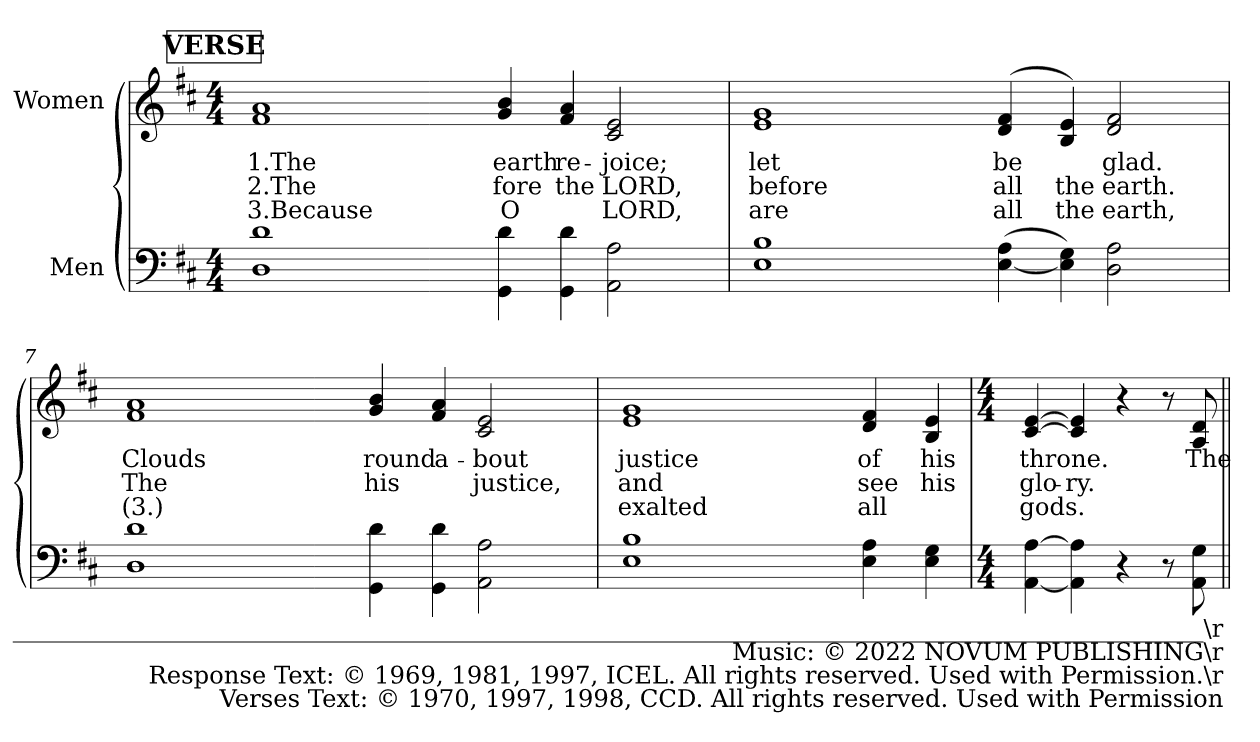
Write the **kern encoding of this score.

**kern	**kern	**text	**text	**text
*part2	*part1	*part1	*part1	*part1
*staff2	*staff1	*staff1	*staff1	*staff1
*I"Men	*I"Women	*	*	*
!!LO:LB:g=z
*clefF4	*clefG2	*	*	*
*k[f#c#]	*k[f#c#]	*	*	*
*D:	*D:	*	*	*
*M4/4	*M4/4	*	*	*
!!LO:REH:place=s1:a:B:t=VERSE
=5	=5	=5	=5	=5
*	*^	*	*	*
!	!	!	!LO:LY:b	!LO:LY:b	!LO:LY:b
1D 1d	1f# 1a	8a\Lyy	1.The	2.The	3.Because
!	!	!	!LO:LY:b	!LO:LY:b	!
.	.	8a\Jyy	LORD	mountains	.
!	!	!	!LO:LY:b	!	!
.	.	8a/Lyy	is	.	.
!	!	!	!LO:LY:b	!LO:LY:b	!
.	.	8a/Jyy	king;	melt	.
!	!	!	!	!LO:LY:b	!LO:LY:b
.	.	8a/Lyy	.	like	you,
!	!	!	!LO:LY:b	!LO:LY:b	!
.	.	8a/Jyy	let	wax	.
.	.	8a/Lyy	.	.	.
!	!	!	!LO:LY:b	!LO:LY:b	!
.	.	8a/Jyy	the	be-	.
!	!	!	!LO:LY:b	!LO:LY:b	!LO:LY:b
4GG 4d	4g 4b	8b\Lyy	earth	-fore	O
.	.	8b\Jyy	.	.	.
!	!	!	!LO:LY:b	!LO:LY:b	!
4GG 4d	4f# 4a	4a/yy	re-	the	.
!	!	!	!LO:LY:b	!LO:LY:b	!LO:LY:b
2AA 2A	2c# 2e	8e\Lyy	-joice;	LORD,	LORD,
.	.	8e\Jyy	.	.	.
.	.	8e/Lyy	.	.	.
.	.	8e/Jyy	.	.	.
!!LO:LB:g=z	!!
=6	=6	=6	=6	=6	=6
!	!	!	!LO:LY:b	!LO:LY:b	!LO:LY:b
1E 1B	1e 1g	8g\Lyy	let	before	are
.	.	8g\Jyy	.	.	.
!	!	!	!LO:LY:b	!LO:LY:b	!LO:LY:b
.	.	8g/Lyy	the	the	the
!	!	!	!	!	!LO:LY:b
.	.	8g/Jyy	.	.	Most
!	!	!	!LO:LY:b	!LO:LY:b	!LO:LY:b
.	.	8g/Lyy	many	LORD	High
.	.	8g/Jyy	.	.	.
!	!	!	!LO:LY:b	!LO:LY:b	!LO:LY:b
.	.	8g/Lyy	islands	of	over
.	.	8g/Jyy	.	.	.
!	!	!	!LO:LY:b	!LO:LY:b	!LO:LY:b
(>[<4E 4A	(<4d 4f#	8f#/Lyy	be	all	all
.	.	8f#/Jyy	.	.	.
!	!	!	!	!LO:LY:b	!LO:LY:b
4E] 4G)	4B 4e)	4e/yy	.	the	the
!	!	!	!LO:LY:b	!LO:LY:b	!LO:LY:b
2D 2A	2d 2f#	8f#\Lyy	glad.	earth.	earth,
.	.	8f#\Jyy	.	.	.
.	.	8f#/Lyy	.	.	.
.	.	8f#/Jyy	.	.	.
!!LO:PB:g=z	!!
=7	=7	=7	=7	=7	=7
!	!	!	!LO:LY:b	!LO:LY:b	!LO:LY:b
1D 1d	1f# 1a	8a\Lyy	Clouds	The	(3.)
.	.	8a\Jyy	.	.	.
!	!	!	!LO:LY:b	!	!
.	.	8a/Lyy	and	.	.
!	!	!	!	!LO:LY:b	!
.	.	8a/Jyy	.	heavens	.
!	!	!	!LO:LY:b	!	!
.	.	8a/Lyy	darkness	.	.
.	.	8a/Jyy	.	.	.
!	!	!	!LO:LY:b	!LO:LY:b	!
.	.	8a/Lyy	are	proclaim	.
.	.	8a/Jyy	.	.	.
!	!	!	!LO:LY:b	!LO:LY:b	!
4GG 4d	4g 4b	8b\Lyy	round	his	.
.	.	8b\Jyy	.	.	.
!	!	!	!LO:LY:b	!	!
4GG 4d	4f# 4a	4a/yy	a-	.	.
!	!	!	!LO:LY:b	!LO:LY:b	!
2AA 2A	2c# 2e	8e\Lyy	-bout	justice,	.
!	!	!	!LO:LY:b	!	!
.	.	8e\Jyy	him,	.	.
.	.	8e/Lyy	.	.	.
.	.	8e/Jyy	.	.	.
!!LO:LB:g=z	!!
=8	=8	=8	=8	=8	=8
!	!	!	!LO:LY:b	!LO:LY:b	!LO:LY:b
1E 1B	1e 1g	8g\Lyy	justice	and	exalted
!	!	!	!LO:LY:b	!	!
.	.	8g\Jyy	and	.	.
!	!	!	!LO:LY:b	!	!
.	.	8g/Lyy	judgment	.	.
!	!	!	!	!LO:LY:b	!LO:LY:b
.	.	8g/Jyy	.	all	far
!	!	!	!LO:LY:b	!	!
.	.	8g/Lyy	are	.	.
!	!	!	!LO:LY:b	!	!
.	.	8g/Jyy	the	.	.
!	!	!	!LO:LY:b	!LO:LY:b	!LO:LY:b
.	.	8g/Lyy	foundation	peoples	above
.	.	8g/Jyy	.	.	.
!	!	!	!LO:LY:b	!LO:LY:b	!LO:LY:b
4E 4A	4d 4f#	8f#/Lyy	of	see	all
.	.	8f#/Jyy	.	.	.
!	!	!	!LO:LY:b	!LO:LY:b	!
4E 4G	4B 4e	4e/yy	his	his	.
=9	=9	=9	=9	=9	=9
*M4/4	*M4/4	*	*	*	*
!	!	!	!LO:LY:b	!LO:LY:b	!LO:LY:b
[4AA\ [4A\	[4c#/ [4e/	[4e/yy	throne.	glo-	gods.
!	!	!	!	!LO:LY:b	!
4AA\] 4A\]	4c#/] 4e/]	4e/yy]	.	-ry.	.
4r	4r	2ryy	.	.	.
8r	8r	.	.	.	.
!	!	!	!LO:LY:b	!	!
8AA\ 8G\	8A/ 8d/	.	The	.	.
*	*v	*v	*	*	*
!LO:TX:b:t=__________________________________________________________________________________________________\r\nMusic&colon; © 2022 NOVUM PUBLISHING\r\nResponse Text&colon; © 1969, 1981, 1997, ICEL. All rights reserved. Used with Permission.\r\nVerses Text&colon; © 1970, 1997, 1998, CCD. All rights reserved. Used with Permission	!	!	!	!
=||	=||	=||	=||	=||
*-	*-	*-	*-	*-
